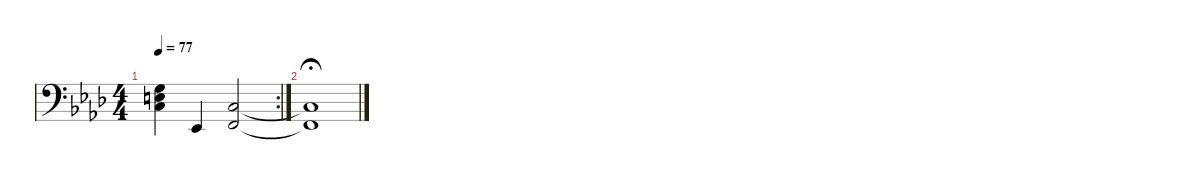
\defaultSystemsLayout 4
\hideDynamics
\bracketExtendMode groupsimilarinstruments
\singleTrackTrackNamePolicy hidden
\multiTrackTrackNamePolicy hidden
\firstSystemTrackNameMode fullname
\firstSystemTrackNameOrientation horizontal
\otherSystemsTrackNameOrientation horizontal
\extendBarLines
\track ("" "pno.") {instrument acousticgrandpiano}
\staff {score}
\tuning (G2 D2 A1 E1 B0 Gb0)
\rc 2
\ts (4 4)
\tempo 77
\clef f4
\ks fminor
(12.1{acc forcenatural} 14.2{acc forcenatural} 15.3{acc forcenatural}).4{dy f beam Down} 16.5{acc b}.4{dy mf beam Up} (15.3{acc forcenatural} 13.4{acc forcenatural}).2{dy p beam Up} |
(13.4{t acc forcenatural} 15.3{t acc forcenatural}).1{dy f fermata (medium 0.5) beam Up}
